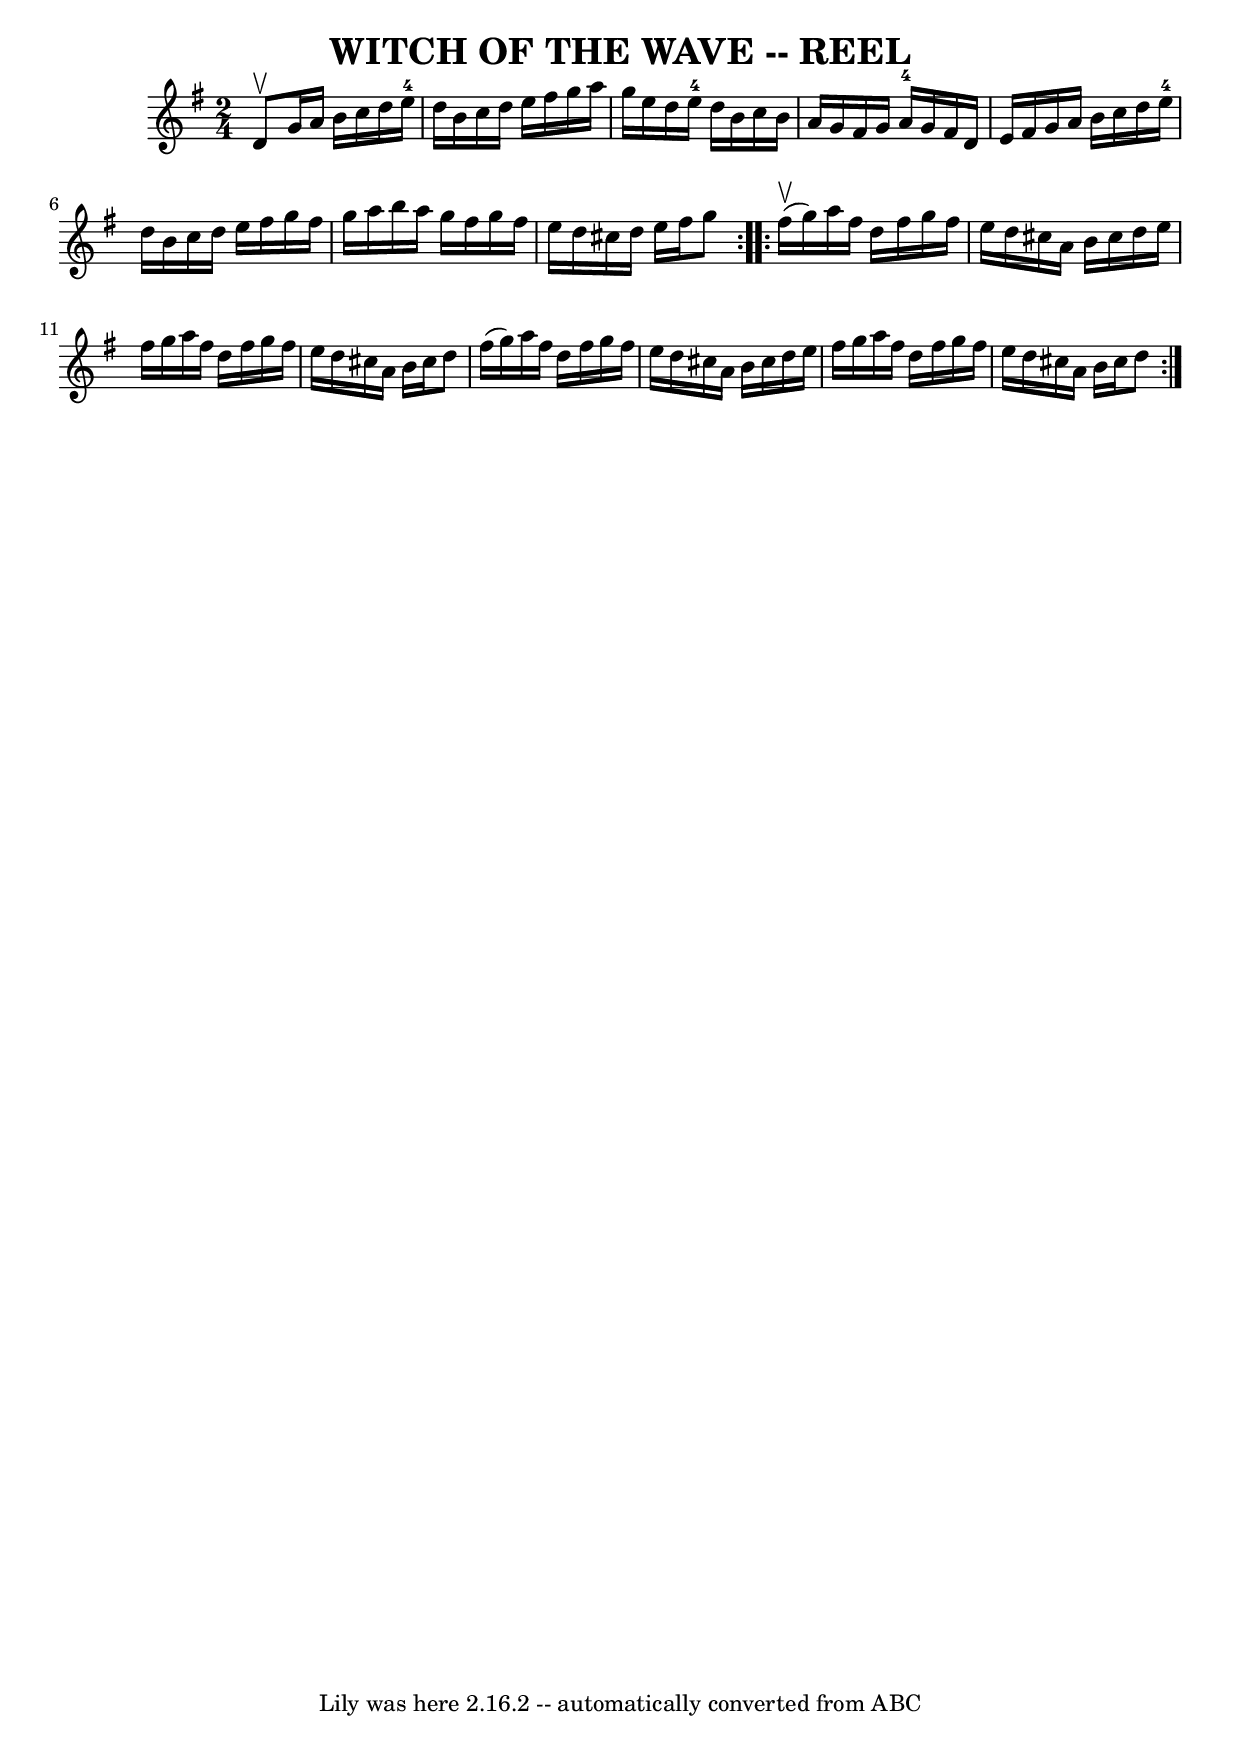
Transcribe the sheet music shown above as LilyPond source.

\version "2.7.40"
\include "Mammoth.ily"
\header {
	%% book = "Ryan's Mammoth Collection of Fiddle Tunes"
	crossRefNumber = "1"
	footnotes = ""
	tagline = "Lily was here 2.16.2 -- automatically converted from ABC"
	title = "WITCH OF THE WAVE -- REEL"
}
voicedefault =  {


\repeat volta 2 {
\time 2/4 
\key g \major d'8^\upbow   |
 g'16 a'16 b'16    
c''16 d''16 e''16-4 d''16 b'16    |
 c''16 d''16    
e''16 fis''16 g''16 a''16 g''16 e''16    |
 d''16    
e''16-4 d''16 b'16 c''16 b'16 a'16 g'16    |
   
fis'16 g'16 a'16-4 g'16 fis'16 d'16 e'16 fis'16    
|
 g'16 a'16 b'16 c''16 d''16 e''16-4 d''16    
b'16    |
 c''16 d''16 e''16 fis''16 g''16 fis''16    
g''16 a''16    |
 b''16 a''16 g''16 fis''16 g''16    
fis''16 e''16 d''16    |
 cis''16 d''16 e''16 fis''16    
g''8    }     \repeat volta 2 { fis''16 (^\upbow g''16)   |
     
a''16 fis''16 d''16 fis''16 g''16 fis''16 e''16 d''16    
|
 cis''16 a'16 b'16 cis''16 d''16 e''16 fis''16    
g''16    |
 a''16 fis''16 d''16 fis''16 g''16 fis''16    
e''16 d''16    |
 cis''16 a'16 b'16 cis''16 d''8    
fis''16 (g''16)   |
 a''16 fis''16 d''16 fis''16    
g''16 fis''16 e''16 d''16    |
 cis''16 a'16 b'16    
cis''16 d''16 e''16 fis''16 g''16    |
 a''16 fis''16    
d''16 fis''16 g''16 fis''16 e''16 d''16    |
 cis''16    
a'16 b'16 cis''16 d''8    }   
}

\score{
    <<

	\context Staff="default"
	{
	    \voicedefault 
	}

    >>
	\layout {
	}
	\midi {}
}
